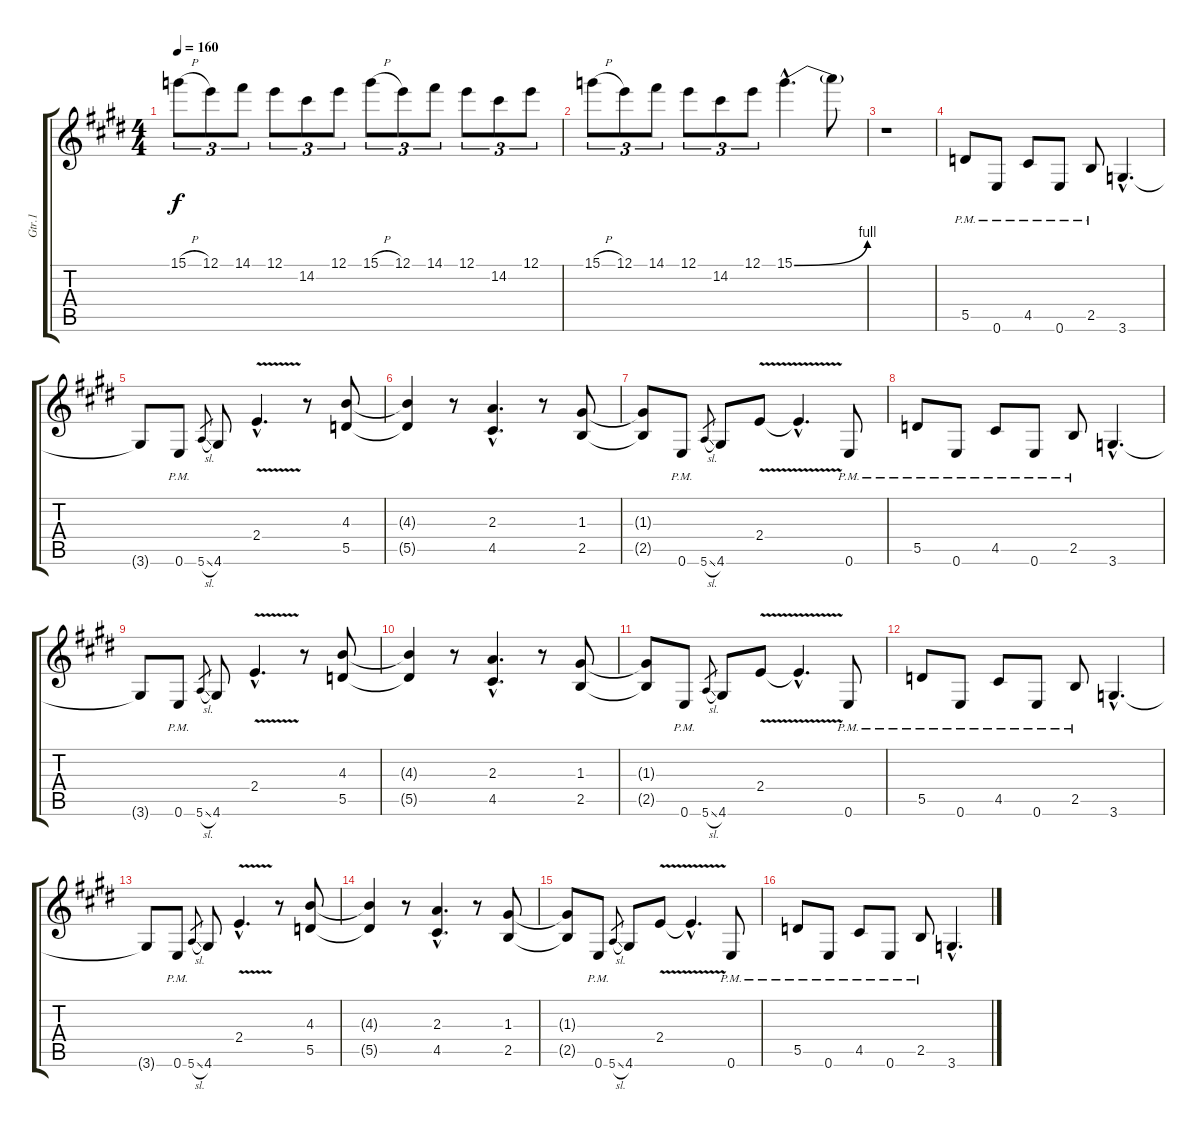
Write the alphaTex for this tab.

\track ("Gtr.1" "Gtr.1") {instrument distortionguitar}
\staff {score tabs}
\tuning (E4 B3 G3 D3 A2 E2) {hide}
\ts (4 4)
\tempo 160
\clef g2
\ks e
15.1{h}.8{tu (3 2) dy f} 12.1.8{tu (3 2)} 14.1.8{tu (3 2)} 12.1.8{tu (3 2)} 14.2.8{tu (3 2)} 12.1.8{tu (3 2)} 15.1{h}.8{tu (3 2)} 12.1.8{tu (3 2)} 14.1.8{tu (3 2)} 12.1.8{tu (3 2)} 14.2.8{tu (3 2)} 12.1.8{tu (3 2)} |
15.1{h}.8{tu (3 2)} 12.1.8{tu (3 2)} 14.1.8{tu (3 2)} 12.1.8{tu (3 2)} 14.2.8{tu (3 2)} 12.1.8{tu (3 2)} 15.1{be (bend 0 0 60 4) hac}.4{d} 15.1{t}.8 |
r.1 |
5.5{pm}.8 0.6{pm}.8 4.5{pm}.8 0.6{pm}.8 2.5{pm}.8 3.6{hac}.4{d} |
3.6{t}.8 0.6{pm}.8 5.6{sl}.8{gr} 4.6.8 2.4{v hac}.4{d} r.8 (4.3 5.5).8 |
(4.3{t} 5.5{t}).4 r.8 (2.3{hac} 4.5{hac}).4{d} r.8 (1.3 2.5).8 |
(1.3{t} 2.5{t}).8 0.6{pm}.8 5.6{sl}.8{gr} 4.6.8 2.4{v}.8 2.4{hac t}.4{d} 0.6{pm}.8 |
5.5{pm}.8 0.6{pm}.8 4.5{pm}.8 0.6{pm}.8 2.5{pm}.8 3.6{hac}.4{d} |
3.6{t}.8 0.6{pm}.8 5.6{sl}.8{gr} 4.6.8 2.4{v hac}.4{d} r.8 (4.3 5.5).8 |
(4.3{t} 5.5{t}).4 r.8 (2.3{hac} 4.5{hac}).4{d} r.8 (1.3 2.5).8 |
(1.3{t} 2.5{t}).8 0.6{pm}.8 5.6{sl}.8{gr} 4.6.8 2.4{v}.8 2.4{hac t}.4{d} 0.6{pm}.8 |
5.5{pm}.8 0.6{pm}.8 4.5{pm}.8 0.6{pm}.8 2.5{pm}.8 3.6{hac}.4{d} |
3.6{t}.8 0.6{pm}.8 5.6{sl}.8{gr} 4.6.8 2.4{v hac}.4{d} r.8 (4.3 5.5).8 |
(4.3{t} 5.5{t}).4 r.8 (2.3{hac} 4.5{hac}).4{d} r.8 (1.3 2.5).8 |
(1.3{t} 2.5{t}).8 0.6{pm}.8 5.6{sl}.8{gr} 4.6.8 2.4{v}.8 2.4{hac t}.4{d} 0.6{pm}.8 |
5.5{pm}.8 0.6{pm}.8 4.5{pm}.8 0.6{pm}.8 2.5{pm}.8 3.6{hac}.4{d}
